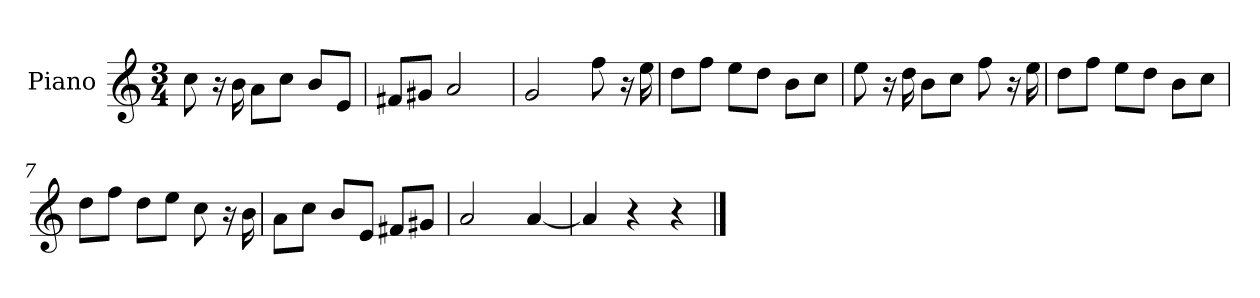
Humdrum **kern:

**kern
*part1
*staff1
*I"Piano
*I'P-no
*clefG2
*k[]
*M3/4
*MM92
=1
8cc\
16r
16b\
8a\L
8cc\J
8b/L
8e/J
=2
8f#X/L
8g#X/J
2a/
=3
2g/
8ff\
16r
16ee\
=4
8dd\L
8ff\J
8ee\L
8dd\J
8b\L
8cc\J
=5
8ee\
16r
16dd\
8b\L
8cc\J
8ff\
16r
16ee\
=6
8dd\L
8ff\J
8ee\L
8dd\J
8b\L
8cc\J
!!LO:LB:g=z
=7
8dd\L
8ff\J
8dd\L
8ee\J
8cc\
16r
16b\
=8
8a\L
8cc\J
8b/L
8e/J
8f#X/L
8g#X/J
=9
2a/
[4a/
=10
4a/]
4r
4r
==
*-
